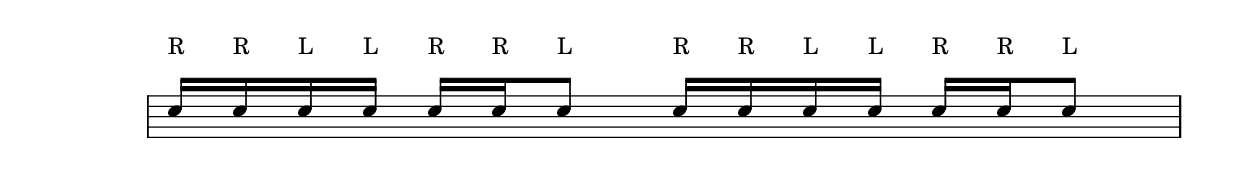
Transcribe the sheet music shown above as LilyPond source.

\version "2.22.1"

rudiment = \drummode {
  \repeat unfold 2 {
    sn16^"R" sn16^"R" sn16^"L" sn16^"L" sn16^"R" sn16^"R" sn8^"L"
  }
}

\score {
  <<
    \new DrumStaff <<
      \new DrumVoice {
        \override Score.SystemStartBar.collapse-height = #-inf.0
        \omit Staff.TimeSignature
        \omit Staff.Clef
        \override TextScript.Y-offset = 6
        \stemUp
        \rudiment
      }
    >>
  >>

  \layout {
    ragged-last = ##f
  }
}